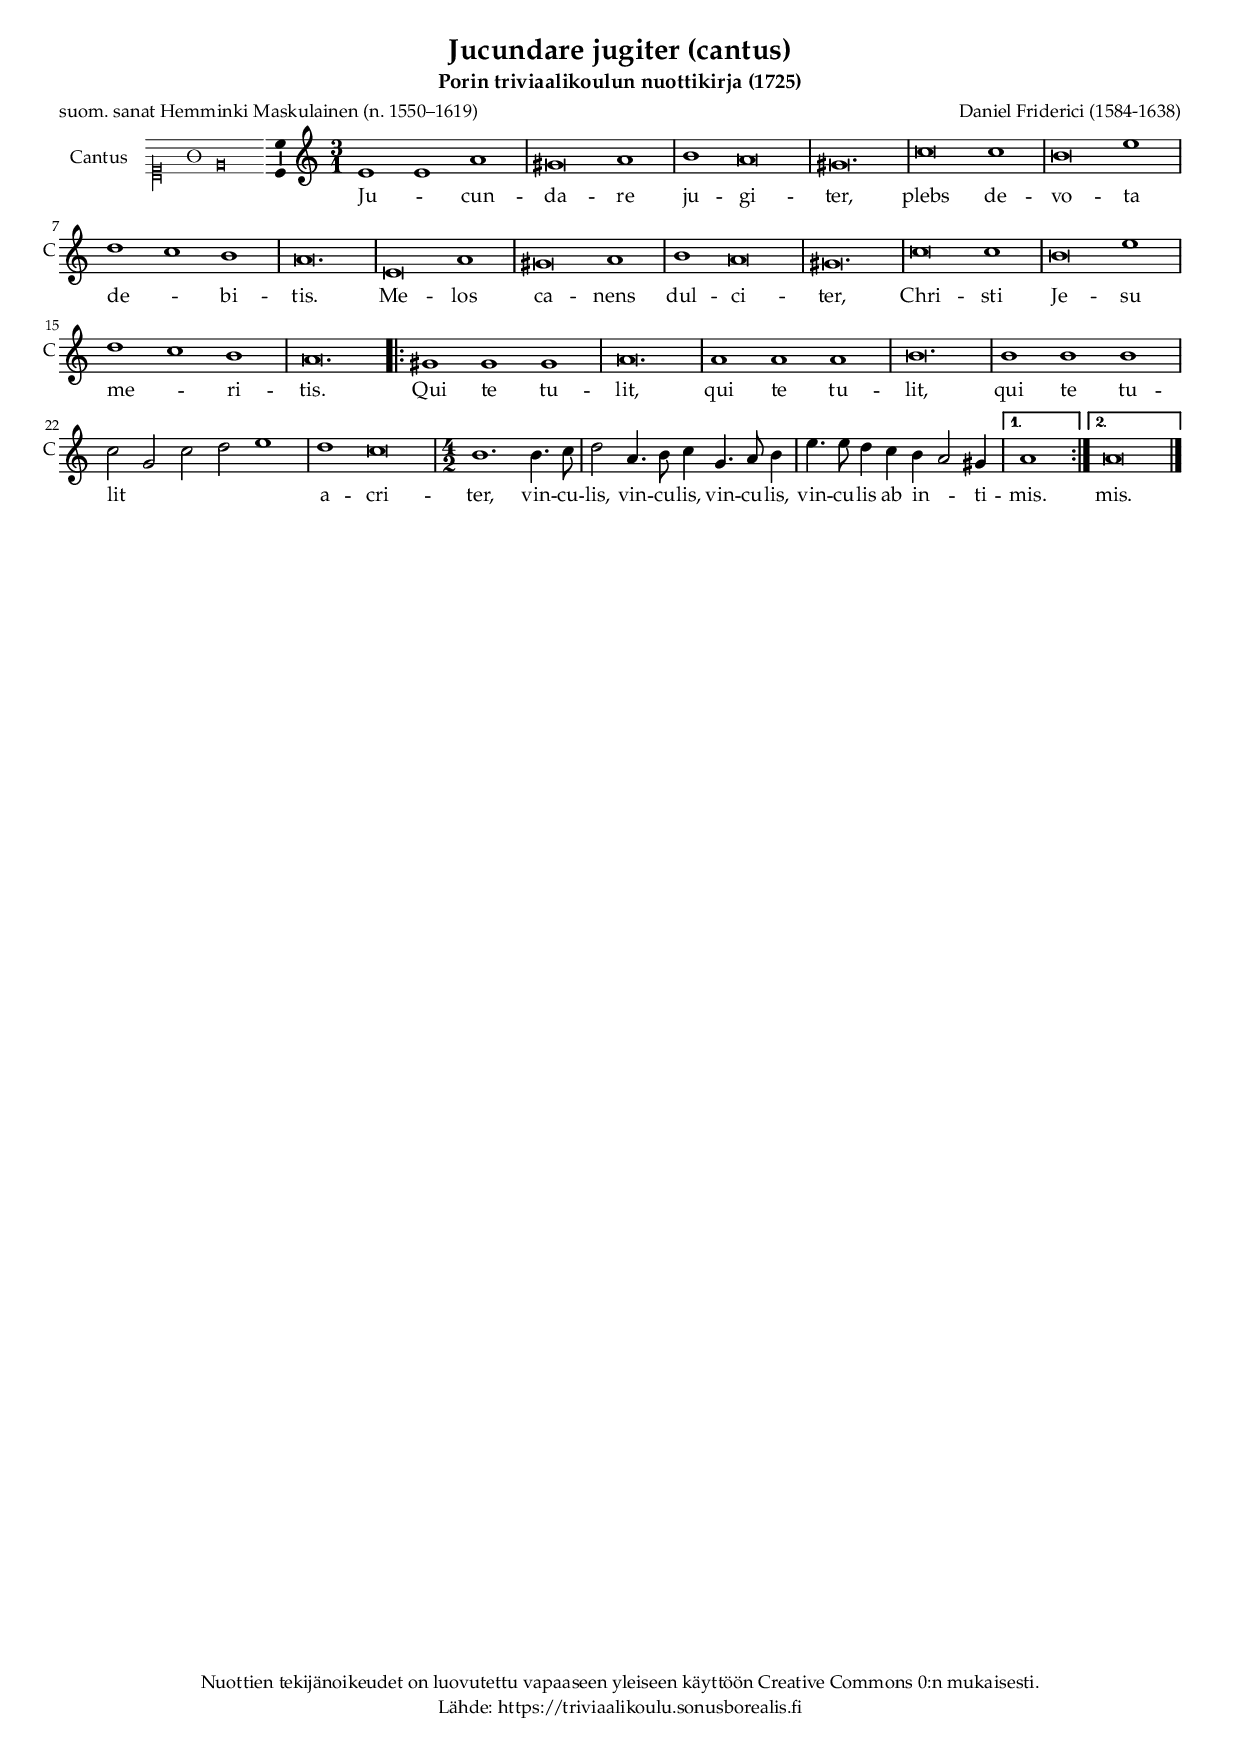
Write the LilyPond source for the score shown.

\version "2.19.80"
\include "suomi.ly"

#(set-global-staff-size 16)

global = {
%  \numericTimeSignature
  \time 3/1
%  \autoBeamOff
  \key a \minor
  \set Staff.midiInstrument = #"voice oohs"
}


SopranoMusic = \relative c' {
	\set Staff.instrumentName = #"Cantus"
	\set Staff.shortInstrumentName = "C"

	\incipit { \clef "mensural-c1" \key a \minor \numericTimeSignature \time 3/2 e'\breve }

  \set melismaBusyProperties = #'()
	\slurDashed e1( e) a | gis\breve a1 | h a\breve | gis\breve. |
  \unset melismaBusyProperties
  c\breve c1 | h\breve e1 | \omit Slur d( c) h | a\breve. |

  e\breve a1 | gis\breve a1 | h a\breve | gis\breve. |
  c\breve c1 | h\breve e1 |
  \set melismaBusyProperties = #'()
  \undo \omit Slur \slurDashed d( c) h | a\breve. |

  \repeat volta 2 {
    \unset melismaBusyProperties
    \omit Slur
    gis1 gis gis | a\breve. | a1 a a | h\breve. |
    h1 h h | c2( g c d e1) | d c\breve |
    \set melismaBusyProperties = #'()
    \time 4/2 h1. h4. c8 | d2 a4. h8 c4 g4. a8 h4 |
    e4. e8 d4 c h( a2) gis4 |
  }
  \alternative {
    {
      \set Timing.measureLength = #(ly:make-moment 2/2)
      a1 |
    }
    {
      \set Timing.measureLength = #(ly:make-moment 4/2)
      a\breve \bar "|."
    }
  }

%  \time 4/2
%  \once \override Staff.TimeSignature.break-visibility = ##(#t #f #t)
%  g\breve\fermata \bar "|."
}

stanzaOneLyrics = \lyricmode {
	Ju -- _ cun -- da -- re ju -- gi -- ter,
  plebs de -- vo -- ta de -- bi -- tis.
  Me -- los ca -- nens dul -- ci -- ter,
  Chri -- sti Je -- su me -- _ ri -- tis.
  Qui te tu -- lit,
  qui te tu -- lit,
  qui te tu -- lit a -- cri -- ter,
  vin -- cu -- lis,
  vin -- cu -- lis,
  vin -- cu -- lis,
  vin -- cu -- lis ab in -- _ ti -- mis. mis.
}

stanzaTwoLyrics = \lyricmode {
  Ain i -- loid -- ca, ain rie -- muid -- ca,
  seo -- ra -- cun -- da i -- ha -- nast.
  Cau -- nis vir -- si vei -- sad -- ca,
  Je -- su -- xen an -- si -- ost ae -- vast.
  Pii -- nal -- lans meit,
  pii -- nal -- lans meit,
  pii -- nal -- lans meit,
  u -- los sai
  cuo -- _ lon,
  cuo -- _ lon,
  cuo -- _ lon,
  cuo -- lon rid -- hast ja kid -- _ hast. hast.
}

AltoMusic = \relative c' {
	\set Staff.instrumentName = #"Altus"
	\set Staff.shortInstrumentName = "A"

	\incipit { \clef "mensural-c3" \key a \minor \numericTimeSignature \time 3/2 cis'\breve }

	cis\breve e1 |
%  \time 4/2
%  \once \override Staff.TimeSignature.break-visibility = ##(#t #f #t)
%  d\breve\fermata
}

TenoreMusic = \relative c' {
	\set Staff.instrumentName = #"Tenor"
	\set Staff.shortInstrumentName = "T"

	\incipit { \clef "mensural-c4" \key a \minor \numericTimeSignature \time 3/2 a\breve }

	\clef "treble_8"
	a\breve c1 |
%  \time 4/2
%  \once \override Staff.TimeSignature.break-visibility = ##(#t #f #t)
%  g\breve\fermata
}

BassMusic = \relative c' {
	\set Staff.instrumentName = #"Bassus"
	\set Staff.shortInstrumentName = "B"

	\incipit { \clef "mensural-f" \key a \minor \numericTimeSignature \time 3/2 a\breve }

	\clef bass
	a\breve a1 |
%  \time 4/2
%  \once \override Staff.TimeSignature.break-visibility = ##(#t #f #t)
%  g,\breve\fermata
}

\include "jucundare-jugiter.header.ily"

\header {
  title = "Jucundare jugiter (cantus)"
}

\score {
  \new ChoirStaff <<
    \new Staff <<
      \new Voice = "Soprano" {
		\global
        \SopranoMusic
      }
     \new Lyrics \lyricsto "Soprano" {
       \stanzaOneLyrics
     }
    >>
  >>
  \midi {
    \tempo 4 = 160
  }
  \layout {
    \context {
      \Voice
      \consists "Ambitus_engraver"
		\hide Slur
    }
    indent = 3.5\cm
    incipit-width = 2\cm
    \context {
     \Staff \RemoveEmptyStaves
   }
    \context {
     \Score
     \override VerticalAxisGroup.remove-first = ##t
    }
  }
}
